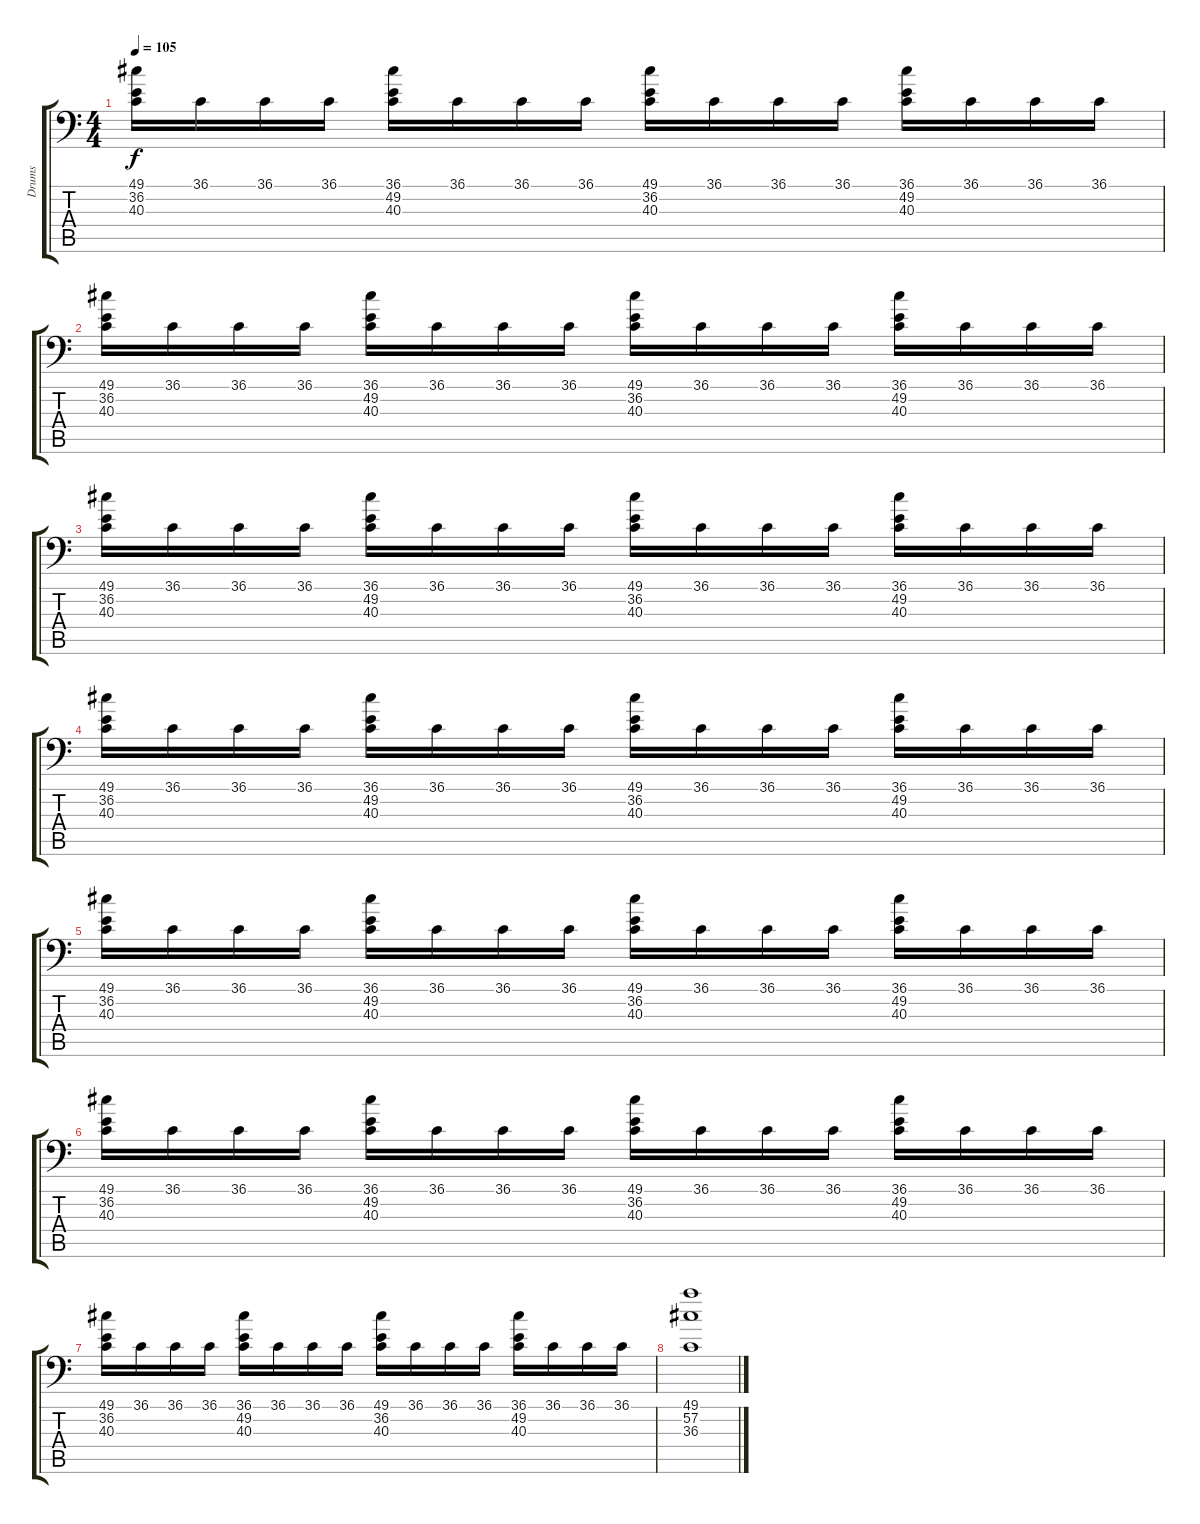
\track ("Drums" "Drums") {instrument acousticgrandpiano}
\staff {score tabs}
\tuning (C-1 C-1 C-1 C-1 C-1 C-1) {hide}
\ts (4 4)
\tempo 105
\clef f4
\ks c
(49.1 36.2 40.3).16{dy f} 36.1.16 36.1.16 36.1.16 (36.1 49.2 40.3).16 36.1.16 36.1.16 36.1.16 (49.1 36.2 40.3).16 36.1.16 36.1.16 36.1.16 (36.1 49.2 40.3).16 36.1.16 36.1.16 36.1.16 |
(49.1 36.2 40.3).16 36.1.16 36.1.16 36.1.16 (36.1 49.2 40.3).16 36.1.16 36.1.16 36.1.16 (49.1 36.2 40.3).16 36.1.16 36.1.16 36.1.16 (36.1 49.2 40.3).16 36.1.16 36.1.16 36.1.16 |
(49.1 36.2 40.3).16 36.1.16 36.1.16 36.1.16 (36.1 49.2 40.3).16 36.1.16 36.1.16 36.1.16 (49.1 36.2 40.3).16 36.1.16 36.1.16 36.1.16 (36.1 49.2 40.3).16 36.1.16 36.1.16 36.1.16 |
(49.1 36.2 40.3).16 36.1.16 36.1.16 36.1.16 (36.1 49.2 40.3).16 36.1.16 36.1.16 36.1.16 (49.1 36.2 40.3).16 36.1.16 36.1.16 36.1.16 (36.1 49.2 40.3).16 36.1.16 36.1.16 36.1.16 |
(49.1 36.2 40.3).16 36.1.16 36.1.16 36.1.16 (36.1 49.2 40.3).16 36.1.16 36.1.16 36.1.16 (49.1 36.2 40.3).16 36.1.16 36.1.16 36.1.16 (36.1 49.2 40.3).16 36.1.16 36.1.16 36.1.16 |
(49.1 36.2 40.3).16 36.1.16 36.1.16 36.1.16 (36.1 49.2 40.3).16 36.1.16 36.1.16 36.1.16 (49.1 36.2 40.3).16 36.1.16 36.1.16 36.1.16 (36.1 49.2 40.3).16 36.1.16 36.1.16 36.1.16 |
(49.1 36.2 40.3).16 36.1.16 36.1.16 36.1.16 (36.1 49.2 40.3).16 36.1.16 36.1.16 36.1.16 (49.1 36.2 40.3).16 36.1.16 36.1.16 36.1.16 (36.1 49.2 40.3).16 36.1.16 36.1.16 36.1.16 |
(49.1 57.2 36.3).1
